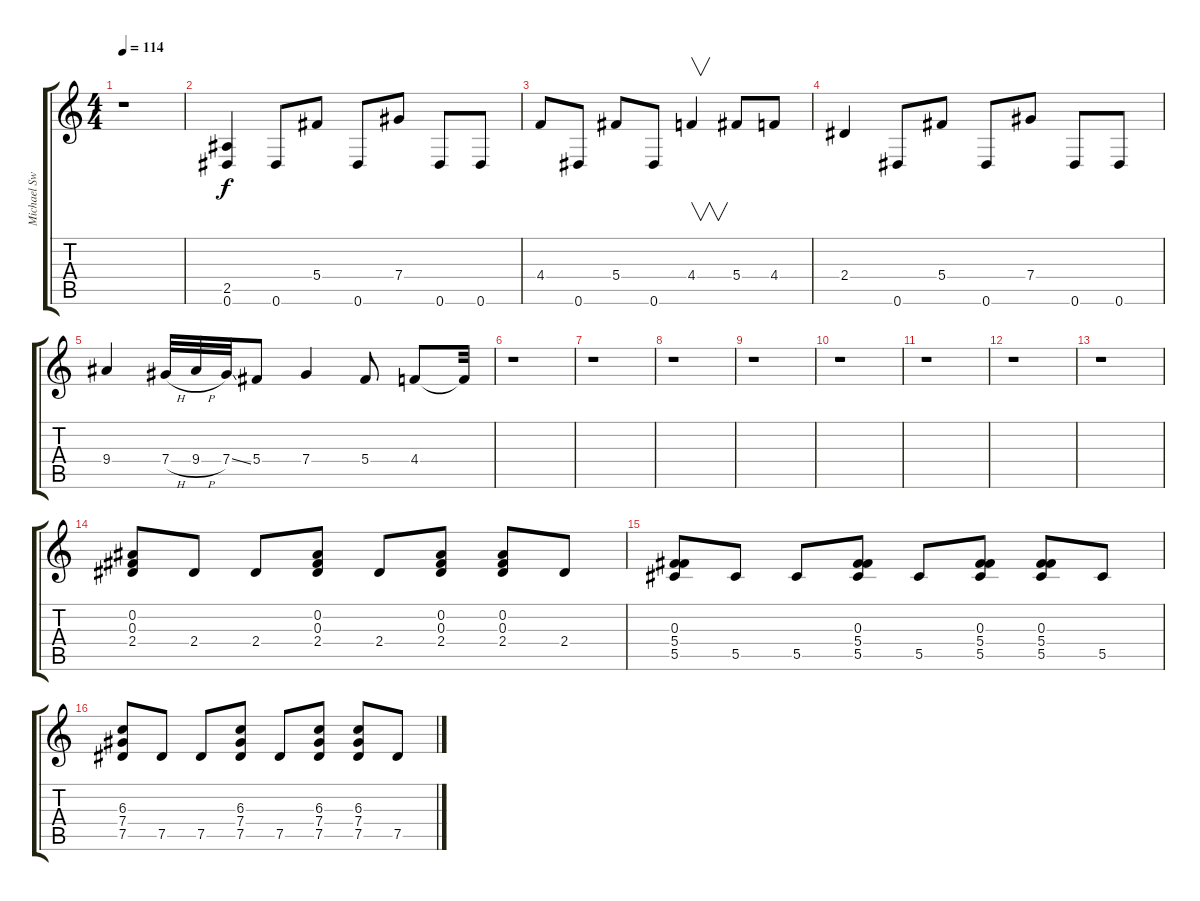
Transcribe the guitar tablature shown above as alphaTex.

\track ("Michael Sweet (Lead 1)" "Michael Sw") {instrument distortionguitar}
\staff {score tabs}
\tuning (Eb4 Bb3 Gb3 Db3 Ab2 Eb2) {hide}
\ts (4 4)
\tempo 114
\clef g2
\ks c
r.1{dy f} |
(2.5 0.6).4 0.6.8 5.4.8 0.6.8 7.4.8 0.6.8 0.6.8 |
4.4.8 0.6.8 5.4.8 0.6.8 4.4.4{v} 5.4.8 4.4.8 |
2.4.4 0.6.8 5.4.8 0.6.8 7.4.8 0.6.8 0.6.8 |
9.4.4 7.4{h}.32 9.4{h}.32 7.4{ss}.32 5.4.8 7.4.4 5.4.8 4.4.8 4.4{t}.32 |
r.1 |
r.1 |
r.1 |
r.1 |
r.1 |
r.1 |
r.1 |
r.1 |
(0.2 0.3 2.4).8 2.4.8 2.4.8 (0.2 0.3 2.4).8 2.4.8 (0.2 0.3 2.4).8 (0.2 0.3 2.4).8 2.4.8 |
(0.3 5.4 5.5).8 5.5.8 5.5.8 (0.3 5.4 5.5).8 5.5.8 (0.3 5.4 5.5).8 (0.3 5.4 5.5).8 5.5.8 |
(6.3 7.4 7.5).8 7.5.8 7.5.8 (6.3 7.4 7.5).8 7.5.8 (6.3 7.4 7.5).8 (6.3 7.4 7.5).8 7.5.8
